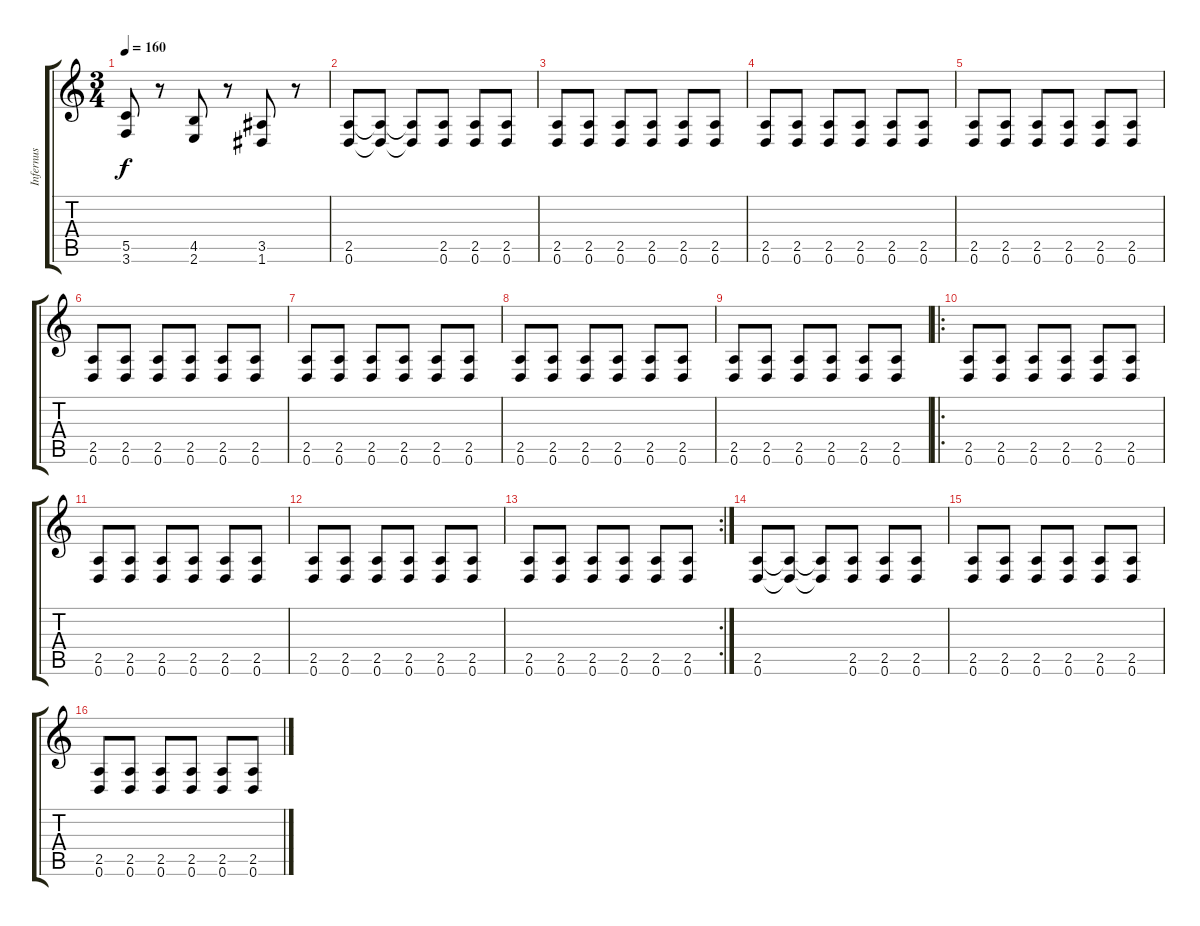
\track ("Infernus" "Infernus") {instrument distortionguitar}
\staff {score tabs}
\tuning (D4 A3 F3 C3 G2 D2) {hide}
\ts (3 4)
\tempo 160
\clef g2
\ks c
(5.5 3.6).8{dy f} r.8 (4.5 2.6).8 r.8 (3.5 1.6).8 r.8 |
(2.5 0.6).8 (2.5{t} 0.6{t}).8 (2.5{t} 0.6{t}).8 (2.5 0.6).8 (2.5 0.6).8 (2.5 0.6).8 |
(2.5 0.6).8 (2.5 0.6).8 (2.5 0.6).8 (2.5 0.6).8 (2.5 0.6).8 (2.5 0.6).8 |
(2.5 0.6).8 (2.5 0.6).8 (2.5 0.6).8 (2.5 0.6).8 (2.5 0.6).8 (2.5 0.6).8 |
(2.5 0.6).8 (2.5 0.6).8 (2.5 0.6).8 (2.5 0.6).8 (2.5 0.6).8 (2.5 0.6).8 |
(2.5 0.6).8 (2.5 0.6).8 (2.5 0.6).8 (2.5 0.6).8 (2.5 0.6).8 (2.5 0.6).8 |
(2.5 0.6).8 (2.5 0.6).8 (2.5 0.6).8 (2.5 0.6).8 (2.5 0.6).8 (2.5 0.6).8 |
(2.5 0.6).8 (2.5 0.6).8 (2.5 0.6).8 (2.5 0.6).8 (2.5 0.6).8 (2.5 0.6).8 |
(2.5 0.6).8 (2.5 0.6).8 (2.5 0.6).8 (2.5 0.6).8 (2.5 0.6).8 (2.5 0.6).8 |
\ro
(2.5 0.6).8 (2.5 0.6).8 (2.5 0.6).8 (2.5 0.6).8 (2.5 0.6).8 (2.5 0.6).8 |
(2.5 0.6).8 (2.5 0.6).8 (2.5 0.6).8 (2.5 0.6).8 (2.5 0.6).8 (2.5 0.6).8 |
(2.5 0.6).8 (2.5 0.6).8 (2.5 0.6).8 (2.5 0.6).8 (2.5 0.6).8 (2.5 0.6).8 |
\rc 2
(2.5 0.6).8 (2.5 0.6).8 (2.5 0.6).8 (2.5 0.6).8 (2.5 0.6).8 (2.5 0.6).8 |
(2.5 0.6).8 (2.5{t} 0.6{t}).8 (2.5{t} 0.6{t}).8 (2.5 0.6).8 (2.5 0.6).8 (2.5 0.6).8 |
(2.5 0.6).8 (2.5 0.6).8 (2.5 0.6).8 (2.5 0.6).8 (2.5 0.6).8 (2.5 0.6).8 |
(2.5 0.6).8 (2.5 0.6).8 (2.5 0.6).8 (2.5 0.6).8 (2.5 0.6).8 (2.5 0.6).8
